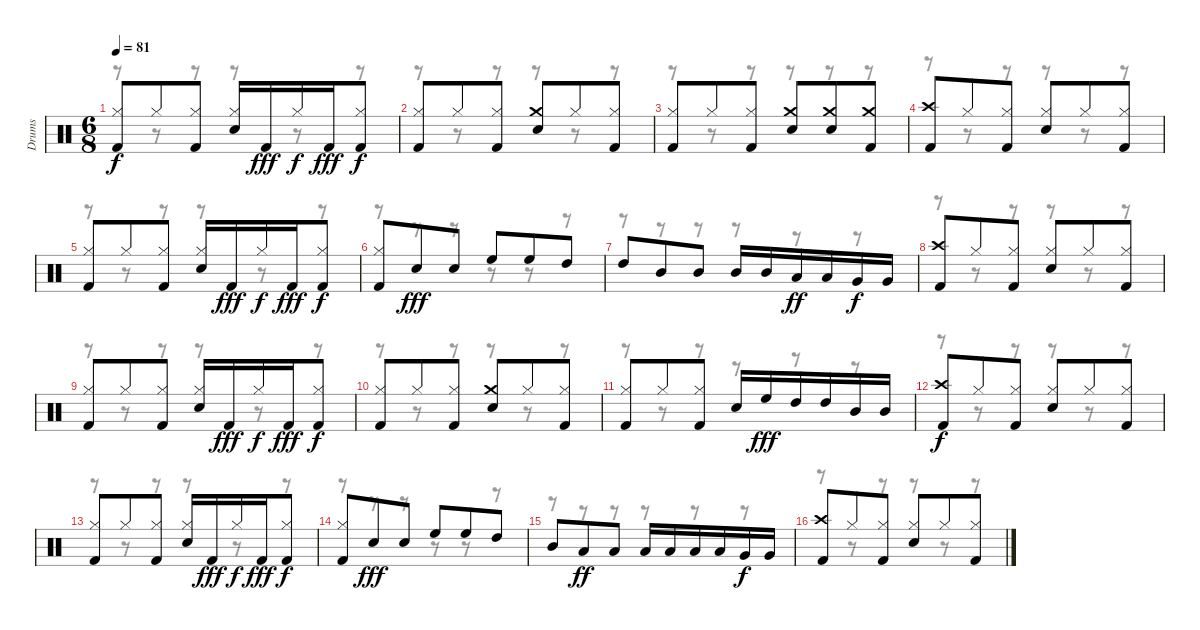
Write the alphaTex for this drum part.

\bracketExtendMode groupsimilarinstruments
\track ("Drumkit" "Drums") {instrument percussion}
\staff {score}
\articulation defaults
\voice
\ts (6 8)
\tempo 81
\clef neutral
\ks c
("Hi-Hat (closed)" "Kick (hit) 2").8{dy f} "Hi-Hat (closed)".8 ("Hi-Hat (closed)" "Kick (hit) 2").8 ("Hi-Hat (closed)" "Snare (hit) 2").16 "Kick (hit) 2".16{dy fff} "Hi-Hat (closed)".16{dy f} "Kick (hit) 2".16{dy fff} ("Hi-Hat (closed)" "Kick (hit) 2").8{dy f} |
("Hi-Hat (closed)" "Kick (hit) 2").8 "Hi-Hat (closed)".8 ("Hi-Hat (closed)" "Kick (hit) 2").8 ("Crash medium (hit)" "Snare (hit) 2").8 "Hi-Hat (closed)".8 ("Hi-Hat (closed)" "Kick (hit) 2").8 |
("Hi-Hat (closed)" "Kick (hit) 2").8 "Hi-Hat (closed)".8 ("Hi-Hat (closed)" "Kick (hit) 2").8 ("Crash medium (hit)" "Snare (hit) 2").8 ("Crash medium (hit)" "Snare (hit) 2").8 ("Crash medium (hit)" "Kick (hit) 2").8 |
("Crash high (hit)" "Kick (hit) 2").8 "Hi-Hat (closed)".8 ("Hi-Hat (closed)" "Kick (hit) 2").8 ("Hi-Hat (closed)" "Snare (hit) 2").8 "Hi-Hat (closed)".8 ("Hi-Hat (closed)" "Kick (hit) 2").8 |
("Hi-Hat (closed)" "Kick (hit) 2").8 "Hi-Hat (closed)".8 ("Hi-Hat (closed)" "Kick (hit) 2").8 ("Hi-Hat (closed)" "Snare (hit) 2").16 "Kick (hit) 2".16{dy fff} "Hi-Hat (closed)".16{dy f} "Kick (hit) 2".16{dy fff} ("Hi-Hat (closed)" "Kick (hit) 2").8{dy f} |
("Hi-Hat (closed)" "Kick (hit) 2").8 "Snare (hit) 2".8{dy fff} "Snare (hit) 2".8 "High Floor Tom (hit)".8 "High Floor Tom (hit)".8 "High Tom (hit)".8 |
"High Tom (hit)".8 "Mid Tom (hit)".8 "Mid Tom (hit)".8 "Mid Tom (hit)".16 "Mid Tom (hit)".16 "Low Tom (hit)".16{dy ff} "Low Tom (hit)".16 "Very Low Tom (hit)".16{dy f} "Very Low Tom (hit)".16 |
("Crash high (hit)" "Kick (hit) 2").8 "Hi-Hat (closed)".8 ("Hi-Hat (closed)" "Kick (hit) 2").8 ("Hi-Hat (closed)" "Snare (hit) 2").8 "Hi-Hat (closed)".8 ("Hi-Hat (closed)" "Kick (hit) 2").8 |
("Hi-Hat (closed)" "Kick (hit) 2").8 "Hi-Hat (closed)".8 ("Hi-Hat (closed)" "Kick (hit) 2").8 ("Hi-Hat (closed)" "Snare (hit) 2").16 "Kick (hit) 2".16{dy fff} "Hi-Hat (closed)".16{dy f} "Kick (hit) 2".16{dy fff} ("Hi-Hat (closed)" "Kick (hit) 2").8{dy f} |
("Hi-Hat (closed)" "Kick (hit) 2").8 "Hi-Hat (closed)".8 ("Hi-Hat (closed)" "Kick (hit) 2").8 ("Crash medium (hit)" "Snare (hit) 2").8 "Hi-Hat (closed)".8 ("Hi-Hat (closed)" "Kick (hit) 2").8 |
("Hi-Hat (closed)" "Kick (hit) 2").8 "Hi-Hat (closed)".8 ("Hi-Hat (closed)" "Kick (hit) 2").8 "Snare (hit) 2".16 "High Floor Tom (hit)".16{dy fff} "High Tom (hit)".16 "High Tom (hit)".16 "Mid Tom (hit)".16 "Mid Tom (hit)".16 |
("Crash high (hit)" "Kick (hit) 2").8{dy f} "Hi-Hat (closed)".8 ("Hi-Hat (closed)" "Kick (hit) 2").8 ("Hi-Hat (closed)" "Snare (hit) 2").8 "Hi-Hat (closed)".8 ("Hi-Hat (closed)" "Kick (hit) 2").8 |
("Hi-Hat (closed)" "Kick (hit) 2").8 "Hi-Hat (closed)".8 ("Hi-Hat (closed)" "Kick (hit) 2").8 ("Hi-Hat (closed)" "Snare (hit) 2").16 "Kick (hit) 2".16{dy fff} "Hi-Hat (closed)".16{dy f} "Kick (hit) 2".16{dy fff} ("Hi-Hat (closed)" "Kick (hit) 2").8{dy f} |
("Hi-Hat (closed)" "Kick (hit) 2").8 "Snare (hit) 2".8{dy fff} "Snare (hit) 2".8 "High Floor Tom (hit)".8 "High Floor Tom (hit)".8 "High Tom (hit)".8 |
"Mid Tom (hit)".8 "Low Tom (hit)".8{dy ff} "Low Tom (hit)".8 "Low Tom (hit)".16 "Low Tom (hit)".16 "Low Tom (hit)".16 "Low Tom (hit)".16 "Very Low Tom (hit)".16{dy f} "Very Low Tom (hit)".16 |
("Crash high (hit)" "Kick (hit) 2").8 "Hi-Hat (closed)".8 ("Hi-Hat (closed)" "Kick (hit) 2").8 ("Hi-Hat (closed)" "Snare (hit) 2").8 "Hi-Hat (closed)".8 ("Hi-Hat (closed)" "Kick (hit) 2").8
\voice
\clef neutral
\ottava regular
\simile none
\ks c
r.8{dy mf} r.8 r.8 r.8 r.8 r.8 |
r.8 r.8 r.8 r.8 r.8 r.8 |
r.8 r.8 r.8 r.8 r.8 r.8 |
r.8 r.8 r.8 r.8 r.8 r.8 |
r.8 r.8 r.8 r.8 r.8 r.8 |
r.8 r.8 r.8 r.8 r.8 r.8 |
r.8 r.8 r.8 r.8 r.8 r.8 |
r.8 r.8 r.8 r.8 r.8 r.8 |
r.8 r.8 r.8 r.8 r.8 r.8 |
r.8 r.8 r.8 r.8 r.8 r.8 |
r.8 r.8 r.8 r.8 r.8 r.8 |
r.8 r.8 r.8 r.8 r.8 r.8 |
r.8 r.8 r.8 r.8 r.8 r.8 |
r.8 r.8 r.8 r.8 r.8 r.8 |
r.8 r.8 r.8 r.8 r.8 r.8 |
r.8 r.8 r.8 r.8 r.8 r.8
